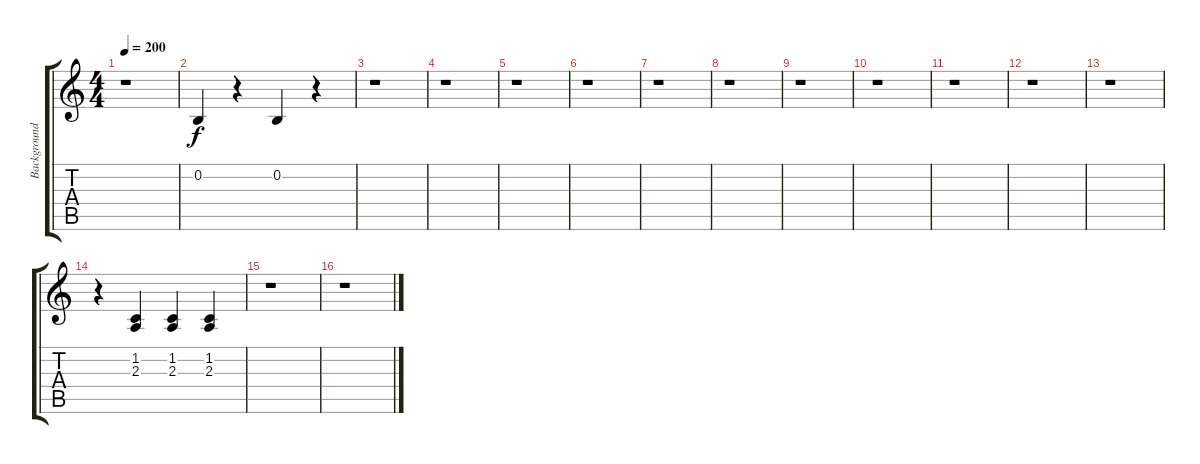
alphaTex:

\track ("Background Vocals" "Background") {instrument fx5brightness}
\staff {score tabs}
\tuning (E4 B3 G3 D3 A2 E2) {hide}
\ts (4 4)
\tempo 200
\clef g2
\ks c
r.1{dy f} |
0.2.4 r.4 0.2.4 r.4 |
r.1 |
r.1 |
r.1 |
r.1 |
r.1 |
r.1 |
r.1 |
r.1 |
r.1 |
r.1 |
r.1 |
r.4 (1.2 2.3).4 (1.2 2.3).4 (1.2 2.3).4 |
r.1 |
r.1
